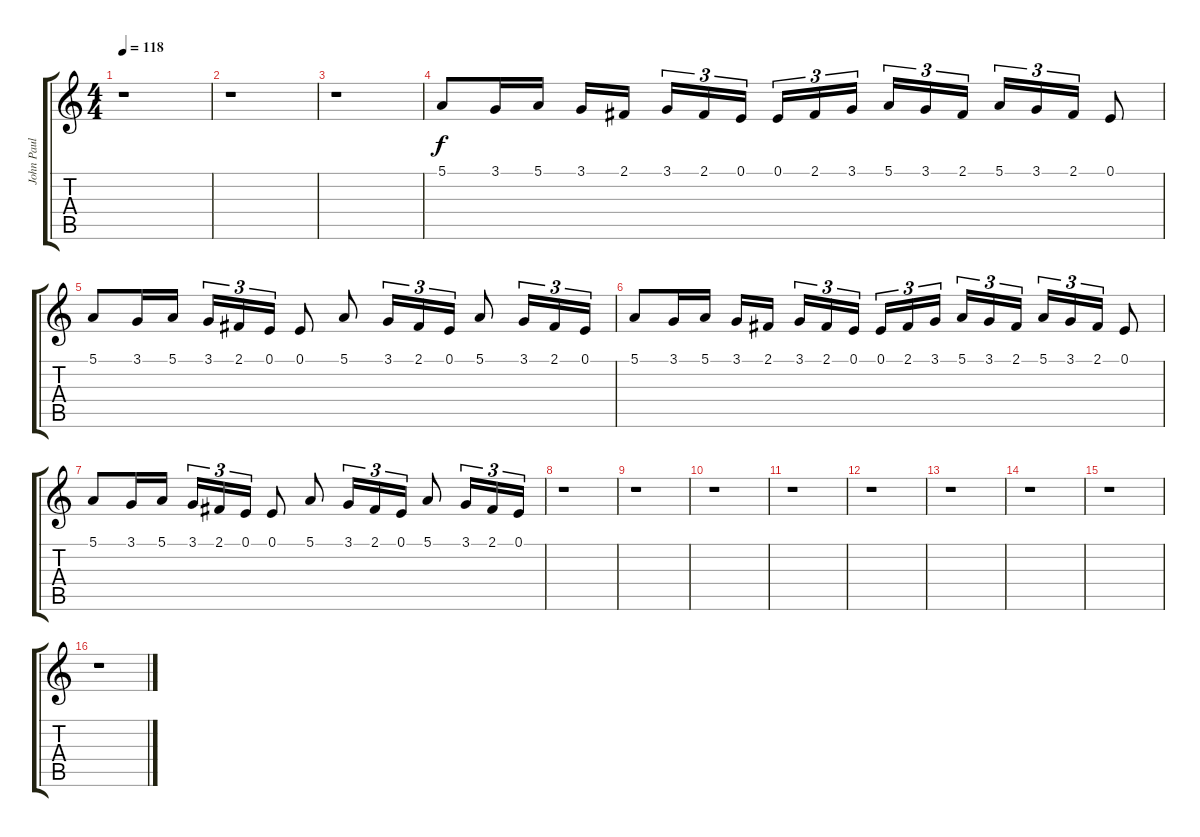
\track ("John Paul Jones (Orgão)" "John Paul ") {instrument brasssection}
\staff {score tabs}
\tuning (E4 B3 G3 D3 A2 E2) {hide}
\ts (4 4)
\tempo 118
\clef g2
\ks c
r.1{dy f} |
r.1 |
r.1 |
5.1.8 3.1.16 5.1.16 3.1.16 2.1.16{beam splitsecondary} 3.1.16{tu (3 2)} 2.1.16{tu (3 2)} 0.1.16{tu (3 2)} 0.1.16{tu (3 2)} 2.1.16{tu (3 2)} 3.1.16{tu (3 2) beam splitsecondary} 5.1.16{tu (3 2)} 3.1.16{tu (3 2)} 2.1.16{tu (3 2)} 5.1.16{tu (3 2)} 3.1.16{tu (3 2)} 2.1.16{tu (3 2)} 0.1.8 |
5.1.8 3.1.16 5.1.16 3.1.16{tu (3 2)} 2.1.16{tu (3 2)} 0.1.16{tu (3 2)} 0.1.8 5.1.8 3.1.16{tu (3 2)} 2.1.16{tu (3 2)} 0.1.16{tu (3 2)} 5.1.8 3.1.16{tu (3 2)} 2.1.16{tu (3 2)} 0.1.16{tu (3 2)} |
5.1.8 3.1.16 5.1.16 3.1.16 2.1.16{beam splitsecondary} 3.1.16{tu (3 2)} 2.1.16{tu (3 2)} 0.1.16{tu (3 2)} 0.1.16{tu (3 2)} 2.1.16{tu (3 2)} 3.1.16{tu (3 2) beam splitsecondary} 5.1.16{tu (3 2)} 3.1.16{tu (3 2)} 2.1.16{tu (3 2)} 5.1.16{tu (3 2)} 3.1.16{tu (3 2)} 2.1.16{tu (3 2)} 0.1.8 |
5.1.8 3.1.16 5.1.16 3.1.16{tu (3 2)} 2.1.16{tu (3 2)} 0.1.16{tu (3 2)} 0.1.8 5.1.8 3.1.16{tu (3 2)} 2.1.16{tu (3 2)} 0.1.16{tu (3 2)} 5.1.8 3.1.16{tu (3 2)} 2.1.16{tu (3 2)} 0.1.16{tu (3 2)} |
r.1 |
r.1 |
r.1 |
r.1 |
r.1 |
r.1 |
r.1 |
r.1 |
r.1
